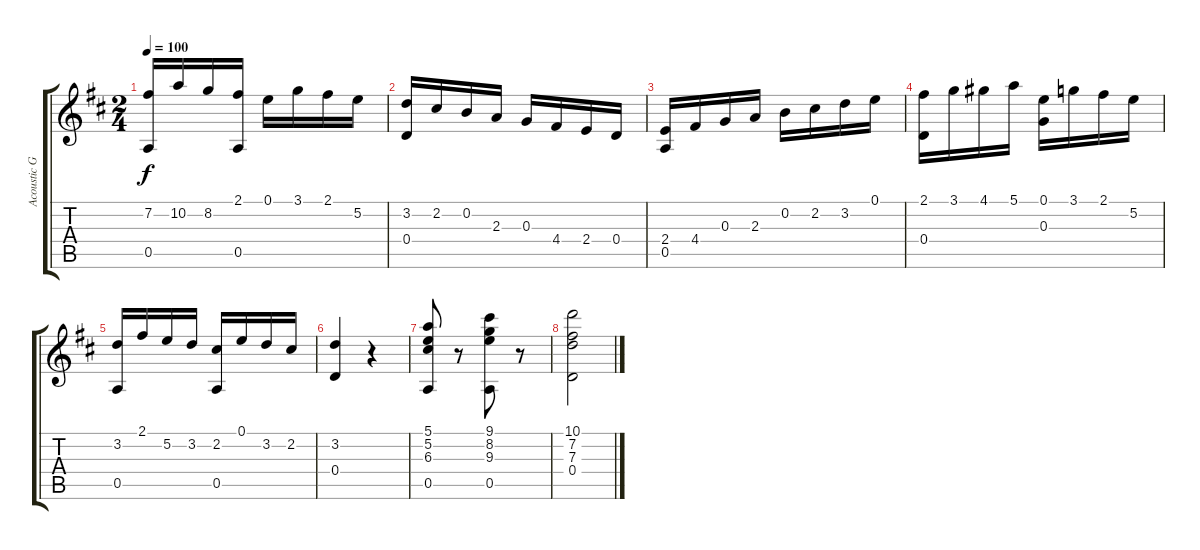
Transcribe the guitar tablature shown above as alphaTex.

\track ("Acoustic Guitar" "Acoustic G") {instrument acousticguitarnylon}
\staff {score tabs}
\tuning (E4 B3 G3 D3 A2 E2) {hide}
\ts (2 4)
\tempo 100
\clef g2
\ks d
(7.2 0.5).16{dy f} 10.2.16 8.2.16 (2.1 0.5).16 0.1.16 3.1.16 2.1.16 5.2.16 |
(3.2 0.4).16 2.2.16 0.2.16 2.3.16 0.3.16 4.4.16 2.4.16 0.4.16 |
(2.4 0.5).16 4.4.16 0.3.16 2.3.16 0.2.16 2.2.16 3.2.16 0.1.16 |
(2.1 0.4).16 3.1.16 4.1.16 5.1.16 (0.1 0.3).16 3.1.16 2.1.16 5.2.16 |
(3.2 0.5).16 2.1.16 5.2.16 3.2.16 (2.2 0.5).16 0.1.16 3.2.16 2.2.16 |
(3.2 0.4).4 r.4 |
(5.1 5.2 6.3 0.5).8 r.8 (9.1 8.2 9.3 0.5).8 r.8 |
(10.1 7.2 7.3 0.4).2
